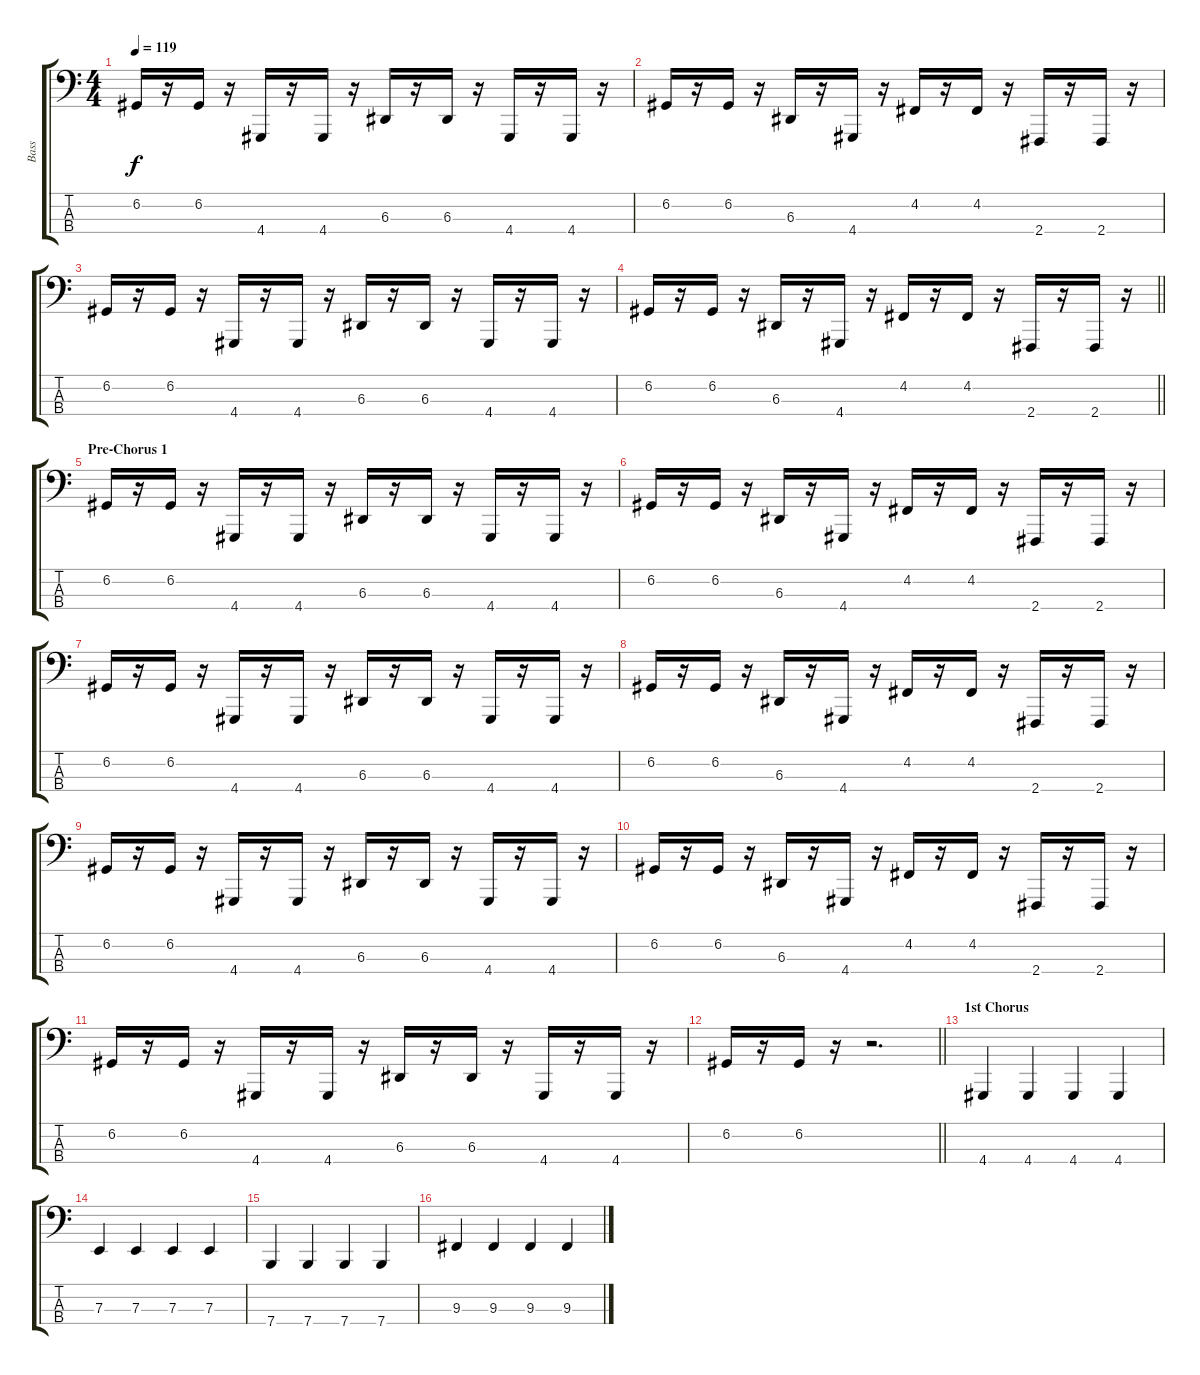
\track ("Bass" "Bass") {instrument lead2sawtooth}
\staff {score tabs}
\tuning (G2 D2 A1 E1) {hide}
\ts (4 4)
\tempo 119
\clef f4
\ks c
6.2.16{dy f} r.16 6.2.16 r.16 4.4.16 r.16 4.4.16 r.16 6.3.16 r.16 6.3.16 r.16 4.4.16 r.16 4.4.16 r.16 |
6.2.16 r.16 6.2.16 r.16 6.3.16 r.16 4.4.16 r.16 4.2.16 r.16 4.2.16 r.16 2.4.16 r.16 2.4.16 r.16 |
6.2.16 r.16 6.2.16 r.16 4.4.16 r.16 4.4.16 r.16 6.3.16 r.16 6.3.16 r.16 4.4.16 r.16 4.4.16 r.16 |
\barLineRight lightlight
6.2.16 r.16 6.2.16 r.16 6.3.16 r.16 4.4.16 r.16 4.2.16 r.16 4.2.16 r.16 2.4.16 r.16 2.4.16 r.16 |
\section ("" "Pre-Chorus 1")
6.2.16 r.16 6.2.16 r.16 4.4.16 r.16 4.4.16 r.16 6.3.16 r.16 6.3.16 r.16 4.4.16 r.16 4.4.16 r.16 |
6.2.16 r.16 6.2.16 r.16 6.3.16 r.16 4.4.16 r.16 4.2.16 r.16 4.2.16 r.16 2.4.16 r.16 2.4.16 r.16 |
6.2.16 r.16 6.2.16 r.16 4.4.16 r.16 4.4.16 r.16 6.3.16 r.16 6.3.16 r.16 4.4.16 r.16 4.4.16 r.16 |
6.2.16 r.16 6.2.16 r.16 6.3.16 r.16 4.4.16 r.16 4.2.16 r.16 4.2.16 r.16 2.4.16 r.16 2.4.16 r.16 |
6.2.16 r.16 6.2.16 r.16 4.4.16 r.16 4.4.16 r.16 6.3.16 r.16 6.3.16 r.16 4.4.16 r.16 4.4.16 r.16 |
6.2.16 r.16 6.2.16 r.16 6.3.16 r.16 4.4.16 r.16 4.2.16 r.16 4.2.16 r.16 2.4.16 r.16 2.4.16 r.16 |
6.2.16 r.16 6.2.16 r.16 4.4.16 r.16 4.4.16 r.16 6.3.16 r.16 6.3.16 r.16 4.4.16 r.16 4.4.16 r.16 |
\barLineRight lightlight
6.2.16 r.16 6.2.16 r.16 r.2{d} |
\section ("" "1st Chorus")
4.4.4 4.4.4 4.4.4 4.4.4 |
7.3.4 7.3.4 7.3.4 7.3.4 |
7.4.4 7.4.4 7.4.4 7.4.4 |
9.3.4 9.3.4 9.3.4 9.3.4
